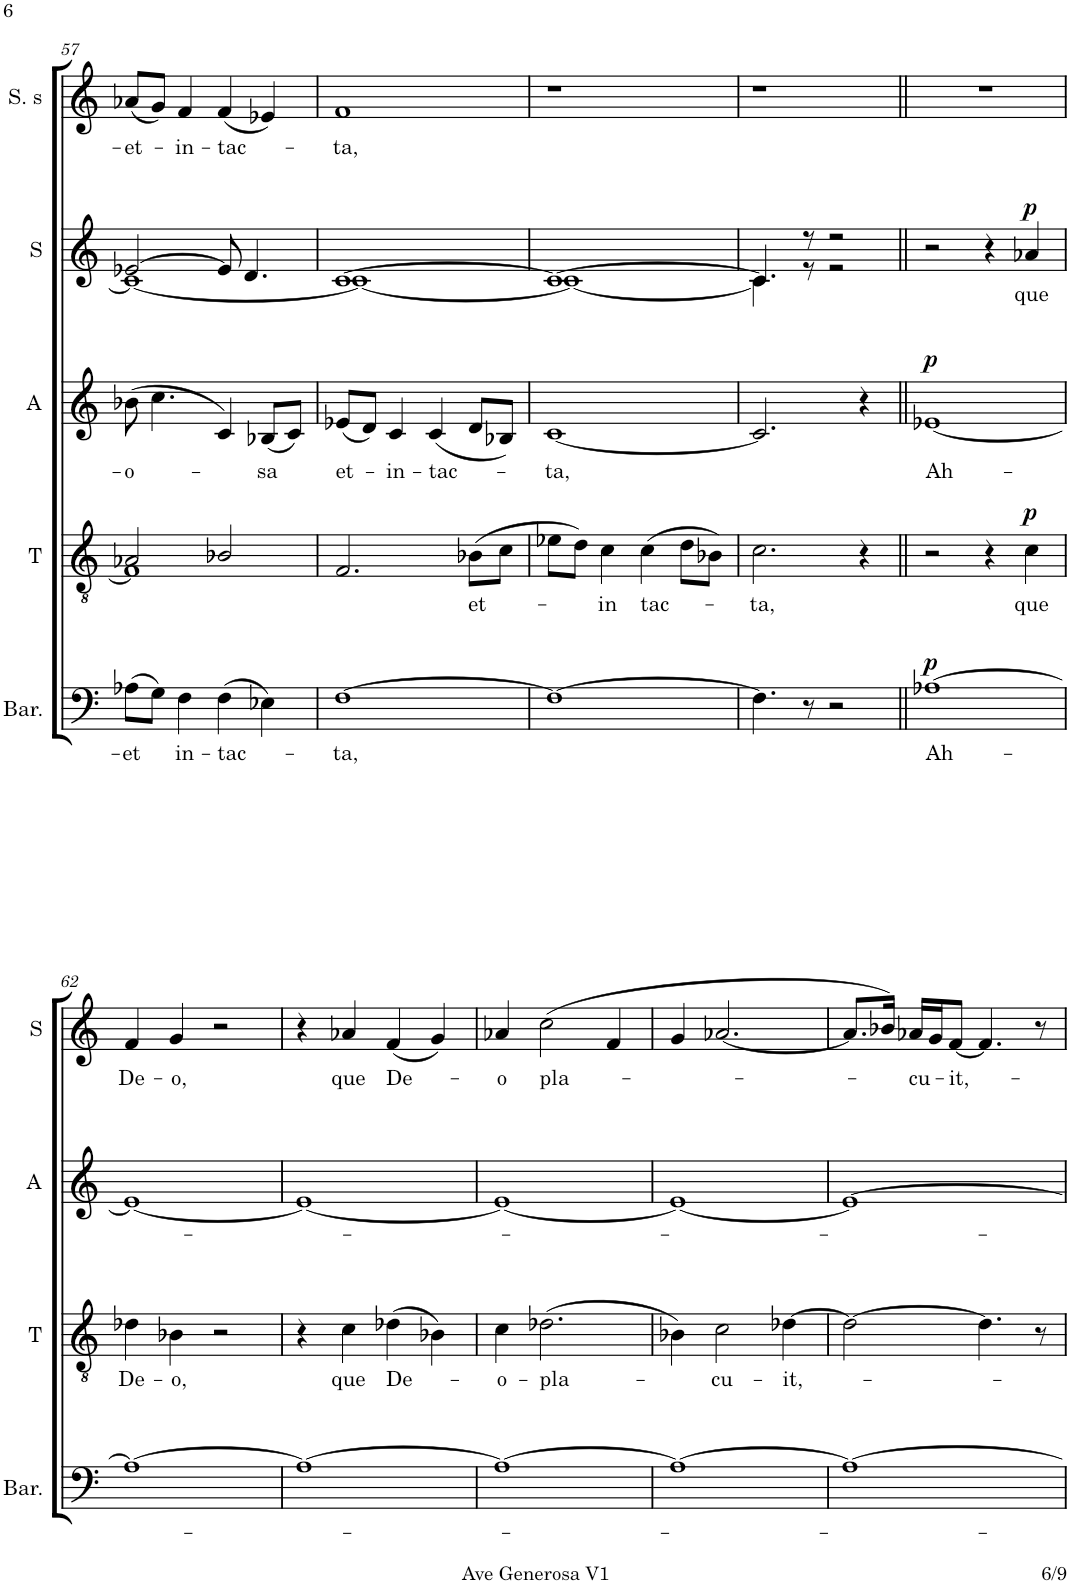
**kern	**text	**dynam	**kern	**text	**dynam	**kern	**text	**dynam	**kern	**text	**dynam	**kern	**text
*part5	*part5	*part5	*part4	*part4	*part4	*part3	*part3	*part3	*part2	*part2	*part2	*part1	*part1
*staff5	*staff5	*staff5	*staff4	*staff4	*staff4	*staff3	*staff3	*staff3	*staff2	*staff2	*staff2	*staff1	*staff1
*I"Baryton	*	*	*I"Ténor	*	*	*I"Alto	*	*	*I"Soprano	*	*	*I"Soprano solo	*
*I'Bar.	*	*	*I'T	*	*	*I'A	*	*	*I'S	*	*	*I'S. s	*
!!LO:PB:g=z
*clefF4	*	*	*clefGv2	*	*	*clefG2	*	*	*clefG2	*	*	*clefG2	*
*k[]	*	*	*k[]	*	*	*k[]	*	*	*k[]	*	*	*k[]	*
*M4/4	*	*	*M4/4	*	*	*M4/4	*	*	*M4/4	*	*	*M4/4	*
=57	=57	=57	=57	=57	=57	=57	=57	=57	=57	=57	=57	=57	=57
!	!LO:LY:b	!	!	!	!	!	!LO:LY:b	!	!	!	!	!	!LO:LY:b
*	*	*	*^	*	*	*	*	*	*^	*	*	*	*
(8A-X\L	-et	.	2A-X/	1F]	.	.	(8b-X\	-o-	.	[2e-X/	1c_	.	.	(8a-X/L	-et-
8G\J)	.	.	.	.	.	.	4.cc\)	.	.	.	.	.	.	8g/J)	.
!	!LO:LY:b	!	!	!	!	!	!	!	!	!	!	!	!	!	!LO:LY:b
4F\	in-	.	.	.	.	.	.	.	.	.	.	.	.	4f/	-in-
!	!LO:LY:b	!	!	!	!	!	!	!	!	!	!	!	!	!	!LO:LY:b
(4F\	-tac-	.	2B-X/	.	.	.	4c/	.	.	8e-/]	.	.	.	(4f/	-tac-
.	.	.	.	.	.	.	.	.	.	4.d/	.	.	.	.	.
!	!	!	!	!	!	!	!	!LO:LY:b	!	!	!	!	!	!	!
4E-X\)	.	.	.	.	.	.	(8B-X/L	-sa	.	.	.	.	.	4e-X/)	.
.	.	.	.	.	.	.	8c/J)	.	.	.	.	.	.	.	.
*	*	*	*v	*v	*	*	*	*	*	*	*	*	*	*	*
=58	=58	=58	=58	=58	=58	=58	=58	=58	=58	=58	=58	=58	=58	=58
!	!LO:LY:b	!	!	!	!	!	!LO:LY:b	!	!	!	!	!	!	!LO:LY:b
[1F	-ta,	.	2.F/	.	.	(8e-X/L	et-	.	[1c	1c_	.	.	1f	-ta,
.	.	.	.	.	.	8d/J)	.	.	.	.	.	.	.	.
!	!	!	!	!	!	!	!LO:LY:b	!	!	!	!	!	!	!
.	.	.	.	.	.	4c/	-in-	.	.	.	.	.	.	.
!	!	!	!	!	!	!	!LO:LY:b	!	!	!	!	!	!	!
.	.	.	.	.	.	(4c/	-tac-	.	.	.	.	.	.	.
!	!	!	!	!LO:LY:b	!	!	!	!	!	!	!	!	!	!
.	.	.	(8B-X\L	et-	.	8d/L)	.	.	.	.	.	.	.	.
.	.	.	8c\J)	.	.	8B-X/J	.	.	.	.	.	.	.	.
=59	=59	=59	=59	=59	=59	=59	=59	=59	=59	=59	=59	=59	=59	=59
!	!	!	!	!	!	!	!LO:LY:b	!	!	!	!	!	!	!
1F_	.	.	8e-X\L	.	.	[1c	-ta,	.	1c_	1c_	.	.	1r	.
.	.	.	8d\J	.	.	.	.	.	.	.	.	.	.	.
!	!	!	!	!LO:LY:b	!	!	!	!	!	!	!	!	!	!
.	.	.	4c\	-in	.	.	.	.	.	.	.	.	.	.
!	!	!	!	!LO:LY:b	!	!	!	!	!	!	!	!	!	!
.	.	.	(4c\	tac-	.	.	.	.	.	.	.	.	.	.
.	.	.	8d\L)	.	.	.	.	.	.	.	.	.	.	.
.	.	.	8B-X\J	.	.	.	.	.	.	.	.	.	.	.
=60	=60	=60	=60	=60	=60	=60	=60	=60	=60	=60	=60	=60	=60	=60
!	!	!	!	!LO:LY:b	!	!	!	!	!	!	!	!	!	!
4.F\]	.	.	2.c\	-ta,	.	2.c/]	.	.	4.c/]	4.c\]	.	.	1r	.
8r	.	.	.	.	.	.	.	.	8r	8r	.	.	.	.
2r	.	.	.	.	.	.	.	.	2r	2r	.	.	.	.
.	.	.	4r	.	.	4r	.	.	.	.	.	.	.	.
*	*	*	*	*	*	*	*	*	*v	*v	*	*	*	*
=61||	=61||	=61||	=61||	=61||	=61||	=61||	=61||	=61||	=61||	=61||	=61||	=61||	=61||
!	!LO:LY:b	!LO:DY:a	!	!	!	!	!LO:LY:b	!LO:DY:a	!	!	!	!	!
[1A-X	Ah-	p	2r	.	.	[1e-X	Ah-	p	2r	.	.	1r	.
.	.	.	4r	.	.	.	.	.	4r	.	.	.	.
!	!	!	!	!LO:LY:b	!LO:DY:a	!	!	!	!	!LO:LY:b	!LO:DY:a	!	!
.	.	.	4c\	que	p	.	.	.	4a-X/	que	p	.	.
!!LO:LB:g=z
=62	=62	=62	=62	=62	=62	=62	=62	=62	=62	=62	=62	=62	=62
!	!	!	!	!LO:LY:b	!	!	!	!	!	!LO:LY:b	!	!	!
1A-_	.	.	4d-X\	De-	.	1e-_	.	.	4f/	De-	.	1r	.
!	!	!	!	!LO:LY:b	!	!	!	!	!	!LO:LY:b	!	!	!
.	.	.	4B-X\	-o,	.	.	.	.	4g/	-o,	.	.	.
.	.	.	2r	.	.	.	.	.	2r	.	.	.	.
=63	=63	=63	=63	=63	=63	=63	=63	=63	=63	=63	=63	=63	=63
1A-_	.	.	4r	.	.	1e-_	.	.	4r	.	.	1r	.
!	!	!	!	!LO:LY:b	!	!	!	!	!	!LO:LY:b	!	!	!
.	.	.	4c\	que	.	.	.	.	4a-X/	que	.	.	.
!	!	!	!	!LO:LY:b	!	!	!	!	!	!LO:LY:b	!	!	!
.	.	.	(4d-X\	De-	.	.	.	.	(4f/	De-	.	.	.
.	.	.	4B-X\)	.	.	.	.	.	4g/)	.	.	.	.
=64	=64	=64	=64	=64	=64	=64	=64	=64	=64	=64	=64	=64	=64
!	!	!	!	!LO:LY:b	!	!	!	!	!	!LO:LY:b	!	!	!
1A-_	.	.	4c\	-o-	.	1e-_	.	.	4a-X/	-o	.	1r	.
!	!	!	!	!LO:LY:b	!	!	!	!	!	!LO:LY:b	!	!	!
.	.	.	(2.d-X\	-pla-	.	.	.	.	(2cc\	pla-	.	.	.
.	.	.	.	.	.	.	.	.	4f/)	.	.	.	.
=65	=65	=65	=65	=65	=65	=65	=65	=65	=65	=65	=65	=65	=65
1A-_	.	.	4B-X\)	.	.	1e-_	.	.	4g/	.	.	1r	.
!	!	!	!	!LO:LY:b	!	!	!	!	!	!	!	!	!
.	.	.	2c\	-cu-	.	.	.	.	[2.a-X/	.	.	.	.
!	!	!	!	!LO:LY:b	!	!	!	!	!	!	!	!	!
.	.	.	[4d-X\	-it,-	.	.	.	.	.	.	.	.	.
=66	=66	=66	=66	=66	=66	=66	=66	=66	=66	=66	=66	=66	=66
1A-_	.	.	2d-\_	.	.	1e-_	.	.	8.a-/L]	.	.	1r	.
.	.	.	.	.	.	.	.	.	16b-X/Jk	.	.	.	.
!	!	!	!	!	!	!	!	!	!	!LO:LY:b	!	!	!
.	.	.	.	.	.	.	.	.	16a-X/LL	-cu-	.	.	.
.	.	.	.	.	.	.	.	.	16g/J	.	.	.	.
!	!	!	!	!	!	!	!	!	!	!LO:LY:b	!	!	!
.	.	.	.	.	.	.	.	.	[8f/J	-it,-	.	.	.
.	.	.	4.d-\]	.	.	.	.	.	4.f/]	.	.	.	.
.	.	.	8r	.	.	.	.	.	8r	.	.	.	.
=	=	=	=	=	=	=	=	=	=	=	=	=	=
*-	*-	*-	*-	*-	*-	*-	*-	*-	*-	*-	*-	*-	*-
